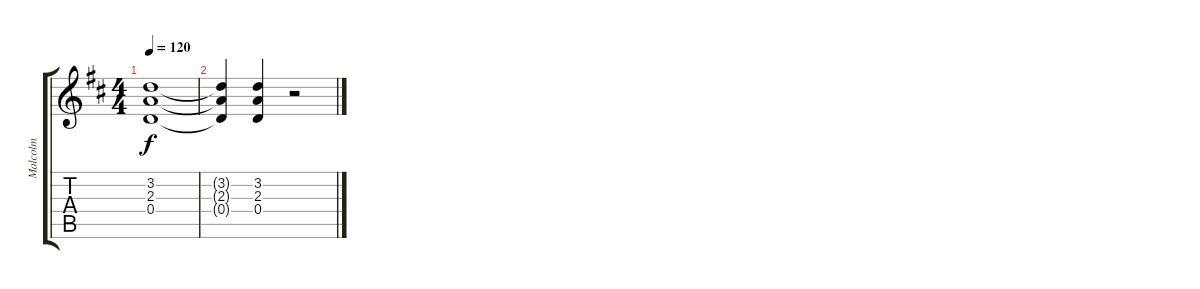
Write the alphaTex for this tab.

\track ("Malcolm" "Malcolm") {instrument overdrivenguitar}
\staff {score tabs}
\tuning (E4 B3 G3 D3 A2 E2) {hide}
\ts (4 4)
\tempo 120
\clef g2
\ks d
(3.2{t} 2.3{t} 0.4{t}).1{dy f} |
(3.2{t} 2.3{t} 0.4{t}).4 (3.2 2.3 0.4).4 r.2
